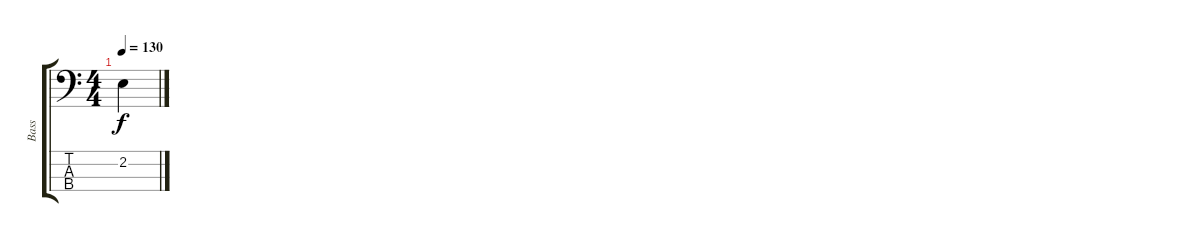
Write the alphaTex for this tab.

\track ("Bass" "Bass") {instrument electricbasspick}
\staff {score tabs}
\tuning (G2 D2 A1 E1) {hide}
\ts (4 4)
\tempo 130
\clef f4
\ks c
2.2.4{dy f}
